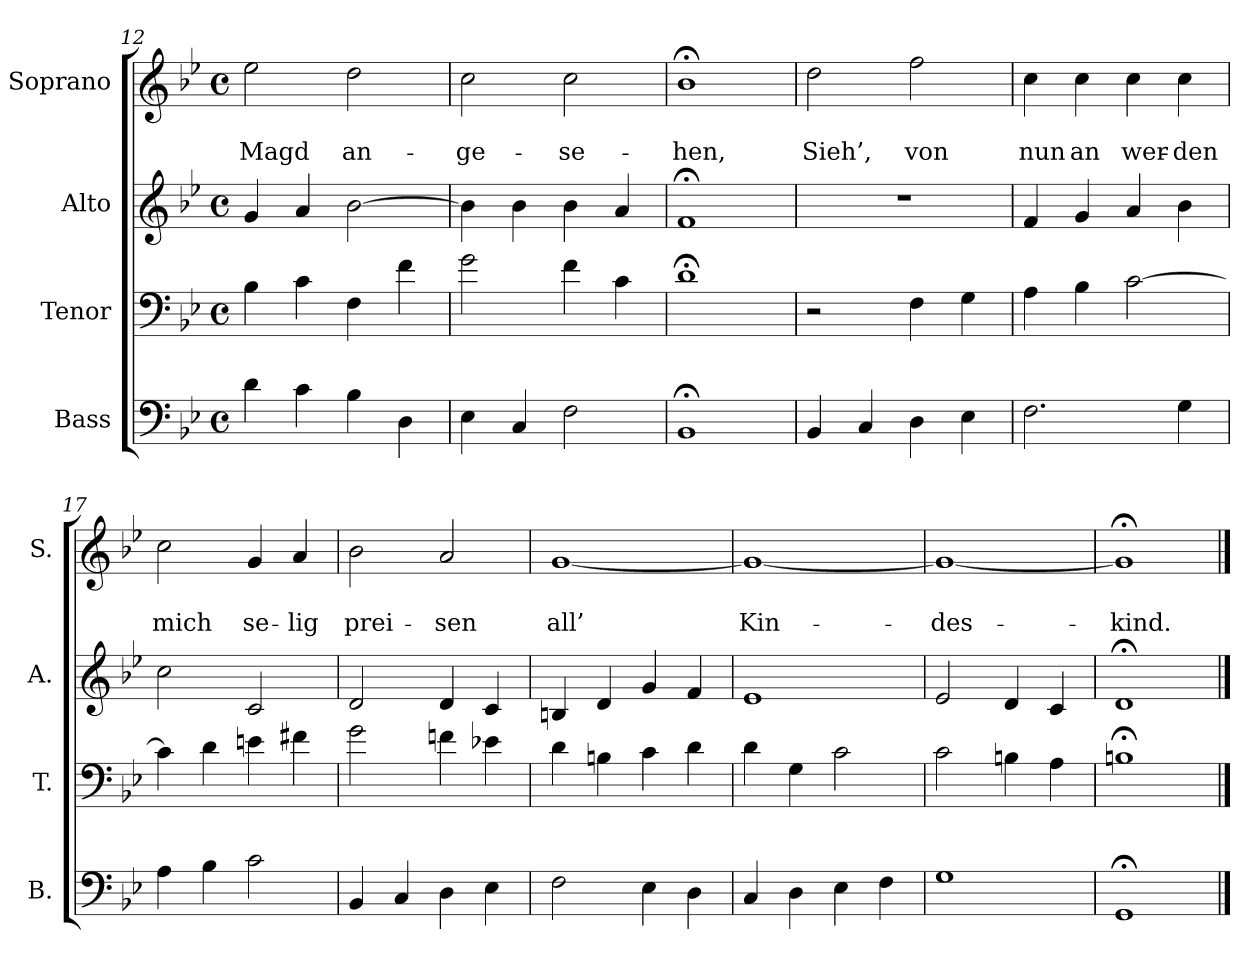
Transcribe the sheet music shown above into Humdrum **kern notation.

**kern	**kern	**kern	**kern	**text	**text
*part4	*part3	*part2	*part1	*part1	*part1
*staff4	*staff3	*staff2	*staff1	*staff1	*staff1
*I"Bass	*I"Tenor	*I"Alto	*I"Soprano	*	*
*I'B.	*I'T.	*I'A.	*I'S.	*	*
*clefF4	*clefF4	*clefG2	*clefG2	*	*
*k[b-e-]	*k[b-e-]	*k[b-e-]	*k[b-e-]	*	*
*g:	*g:	*g:	*g:	*	*
*M4/4	*M4/4	*M4/4	*M4/4	*	*
*met(c)	*met(c)	*met(c)	*met(c)	*	*
=12	=12	=12	=12	=12	=12
4d\	4B-\	4g/	2ee-\	.	Magd
4c\	4c\	4a/	.	.	.
4B-\	4F\	[2b-\	2dd\	.	an-
4D\	4f\	.	.	.	.
=13	=13	=13	=13	=13	=13
4E-\	2g\	4b-\]	2cc\	.	-ge-
4C/	.	4b-\	.	.	.
2F\	4f\	4b-\	2cc\	.	-se-
.	4c\	4a/	.	.	.
=14	=14	=14	=14	=14	=14
1BB-;<	1d;<	1f;<	1b-;<	.	-hen,
!!LO:LB:g=z
=15	=15	=15	=15	=15	=15
4BB-/	2r	1r	2dd\	.	Sieh’,
4C/	.	.	.	.	.
4D\	4F\	.	2ff\	.	von
4E-\	4G\	.	.	.	.
=16	=16	=16	=16	=16	=16
2.F\	4A\	4f/	4cc\	.	nun
.	4B-\	4g/	4cc\	.	an
.	[2c\	4a/	4cc\	.	wer-
4G\	.	4b-\	4cc\	.	-den
=17	=17	=17	=17	=17	=17
4A\	4c\]	2cc\	2cc\	.	mich
4B-\	4d\	.	.	.	.
2c\	4en\	2c/	4g/	.	se-
.	4f#X\	.	4a/	.	-lig
=18	=18	=18	=18	=18	=18
4BB-/	2g\	2d/	2b-\	.	prei-
4C/	.	.	.	.	.
4D\	4fn\	4d/	2a/	.	-sen
4E-\	4e-X\	4c/	.	.	.
=19	=19	=19	=19	=19	=19
2F\	4d\	4Bn/	[1g	.	all’
.	4Bn\	4d/	.	.	.
4E-\	4c\	4g/	.	.	.
4D\	4d\	4f/	.	.	.
=20	=20	=20	=20	=20	=20
4C/	4d\	1e-	1g_	.	Kin-
4D\	4G\	.	.	.	.
4E-\	2c\	.	.	.	.
4F\	.	.	.	.	.
=21	=21	=21	=21	=21	=21
1G	2c\	2e-/	1g_	.	-des-
.	4Bn\	4d/	.	.	.
.	4A\	4c/	.	.	.
=22	=22	=22	=22	=22	=22
1GG;<	1Bn;<	1d;<	1g;<]	.	-kind.
==	==	==	==	==	==
*-	*-	*-	*-	*-	*-
